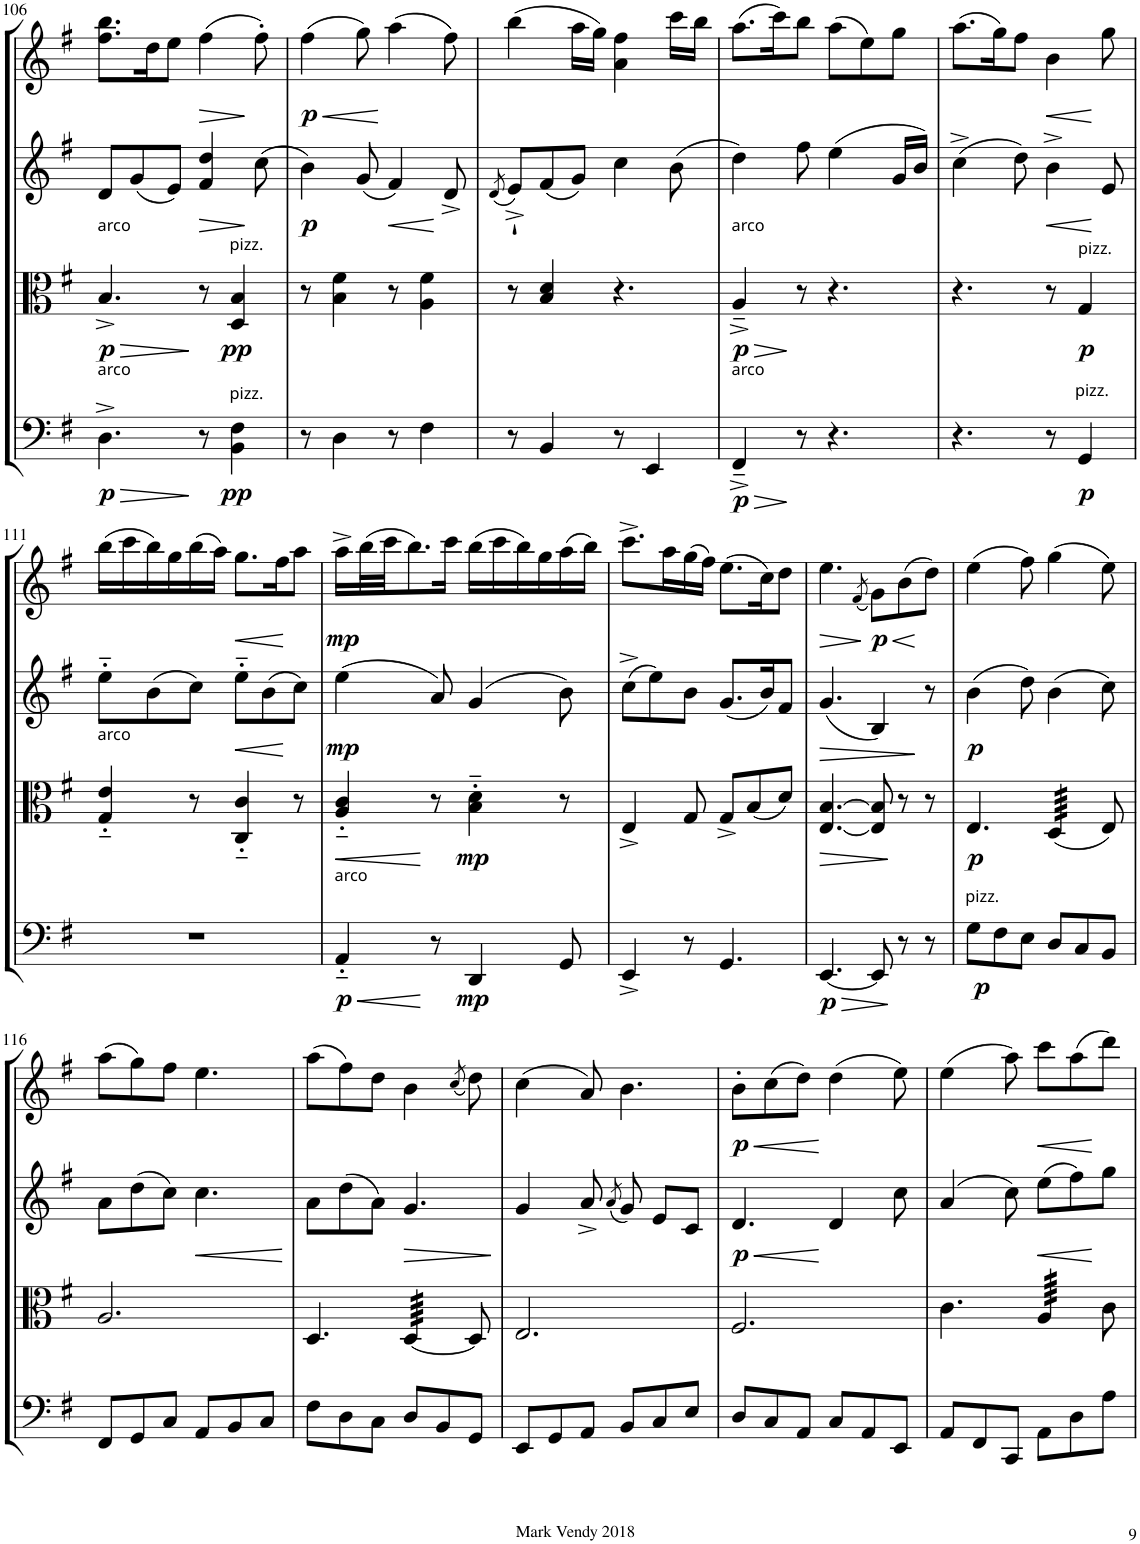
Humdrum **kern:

**kern	**dynam	**kern	**dynam	**kern	**dynam	**kern	**dynam
*part4	*part4	*part3	*part3	*part2	*part2	*part1	*part1
*staff4	*staff4	*staff3	*staff3	*staff2	*staff2	*staff1	*staff1
*I"Violoncello	*	*I"Viola	*	*I"Violin II	*	*I"Violin I	*
*I'Vc	*	*I'Vla	*	*I'Vln	*	*I'Vln	*
!!LO:PB:g=z
*clefF4	*	*clefC3	*	*clefG2	*	*clefG2	*
*k[f#]	*	*k[f#]	*	*k[f#]	*	*k[f#]	*
*M6/8	*	*M6/8	*	*M6/8	*	*M6/8	*
=106	=106	=106	=106	=106	=106	=106	=106
!	!	!LO:TX:a:t=arco	!	!	!	!	!
!LO:TX:a:t=arco	!	!	!	!	!	!	!
!	!LO:HP:b	!	!LO:HP:b	!	!	!	!
!	!LO:DY:n=1:b	!	!LO:DY:n=1:b	!	!	!	!
4.D^\	> p	4.B^/	> p	8d/L	.	8.ff#\ 8.bb\L	.
.	.	.	.	(8g/	.	.	.
.	.	.	.	.	.	16dd\K	.
.	.	.	.	8e/J)	.	8ee\J	.
!	!	!	!	!	!LO:HP:b	!	!LO:HP:b
8r	.	8r	.	4f#/ 4dd/	>	(4ff#\	>
!	!	!LO:TX:a:t=pizz.	!	!	!	!	!
!LO:TX:a:t=pizz.	!	!	!	!	!	!	!
!	!LO:DY:n=2:b	!	!LO:DY:n=2:b	!	!	!	!
4BB\ 4F#\	pp	4D/ 4B/	pp	.	.	.	.
.	.	.	.	(8cc\	.	8ff#'\)	.
=107	=107	=107	=107	=107	=107	=107	=107
!	!	!	!	!	!LO:DY:b	!	!LO:HP:b
!	!	!	!	!	!	!	!LO:DY:n=1:b
8r	.	8r	.	4b\)	p	(4ff#\	< p
4D\	.	4B\ 4f#\	.	.	.	.	.
.	.	.	.	(8g/	.	8gg\)	.
!	!	!	!	!	!LO:HP:b	!	!
8r	.	8r	.	4f#/)	<	(4aa\	]
4F#\	.	4A\ 4f#\	.	.	.	.	.
.	.	.	.	8d^/	]	8ff#\)	.
=108	=108	=108	=108	=108	=108	=108	=108
.	.	.	.	(8qd/	.	.	.
8r	.	8r	.	8e^`/L)	.	(4bb\	.
4BB/	.	4B/ 4d/	.	(8f#/	.	.	.
.	.	.	.	8g/J)	.	16aa\LL	.
.	.	.	.	.	.	16gg\JJ)	.
8r	.	4.r	.	4cc\	.	4a\ 4ff#\	.
4EE/	.	.	.	.	.	.	.
.	.	.	.	(8b\	.	16ccc\LL	.
.	.	.	.	.	.	16bb\JJ	.
=109	=109	=109	=109	=109	=109	=109	=109
!	!	!LO:TX:a:t=arco	!	!	!	!	!
!LO:TX:a:t=arco	!	!	!	!	!	!	!
!	!LO:HP:b	!	!LO:HP:b	!	!	!	!
!	!LO:DY:n=1:b	!	!LO:DY:n=1:b	!	!	!	!
4FF#~^/	> p	4A~^/	> p	4dd\)	.	(8.aa\L	.
.	.	.	.	.	.	16ccc\K)	.
8r	]	8r	]	8ff#\	.	8bb\J	.
4.r	.	4.r	.	(4ee\	.	(8aa\L	.
.	.	.	.	.	.	8ee\)	.
.	.	.	.	16g/LL	.	8gg\J	.
.	.	.	.	16b/JJ)	.	.	.
=110	=110	=110	=110	=110	=110	=110	=110
4.r	.	4.r	.	(4cc^\	.	(8.aa\L	.
.	.	.	.	.	.	16gg\K)	.
.	.	.	.	8dd\)	.	8ff#\J	.
!	!	!	!	!	!LO:HP:b	!	!LO:HP:b
8r	.	8r	.	4b^\	<	4b\	<
!	!	!LO:TX:a:t=pizz.	!	!	!	!	!
!LO:TX:a:t=pizz.	!	!	!	!	!	!	!
!	!LO:DY:b	!	!LO:DY:b	!	!	!	!
4GG/	p	4G/	p	.	.	.	.
.	.	.	.	8e/	[	8gg\	[
!!LO:LB:g=z
=111	=111	=111	=111	=111	=111	=111	=111
!	!	!LO:TX:a:t=arco	!	!	!	!	!
2.r	.	4G/'~ 4e/'~	.	8ee'~\L	.	(16bb\LL	.
.	.	.	.	.	.	16ccc\	.
.	.	.	.	(8b\	.	16bb\)	.
.	.	.	.	.	.	16gg\	.
.	.	8r	.	8cc\J)	.	(16bb\	.
.	.	.	.	.	.	16aa\JJ)	.
!	!	!	!	!	!LO:HP:b	!	!LO:HP:b
.	.	4C/'~ 4c/'~	.	8ee'~\L	<	8.gg\L	<
.	.	.	.	(8b\	.	.	.
.	.	.	.	.	.	16ff#\K	.
.	.	8r	.	8cc\J)	[	8aa\J	[
=112	=112	=112	=112	=112	=112	=112	=112
!LO:TX:a:t=arco	!	!	!	!	!	!	!
!	!LO:HP:b	!	!LO:HP:b	!	!	!	!
!	!LO:DY:n=1:b	!	!	!	!LO:DY:b	!	!LO:DY:b
4AA'~/	< p	4A/'~ 4c/'~	<	(4ee\	mp	16aa^\LL	mp
.	.	.	.	.	.	(32bb\L	.
.	.	.	.	.	.	32ccc\JJ	.
.	.	.	.	.	.	8.bb\)	.
8r	]	8r	]	8a/)	.	.	.
.	.	.	.	.	.	16ccc\Jk	.
!	!LO:DY:n=2:b	!	!LO:DY:b	!	!	!	!
4DD/	mp	4B\'~ 4d\'~	mp	(4g/	.	(16bb\LL	.
.	.	.	.	.	.	16ccc\	.
.	.	.	.	.	.	16bb\)	.
.	.	.	.	.	.	16gg\	.
8GG/	.	8r	.	8b\)	.	(16aa\	.
.	.	.	.	.	.	16bb\JJ)	.
=113	=113	=113	=113	=113	=113	=113	=113
4EE^/	.	4E^/	.	(8cc^\L	.	8.ccc^\L	.
.	.	.	.	8ee\)	.	.	.
.	.	.	.	.	.	16aa\L	.
8r	.	8G/	.	8b\J	.	(16gg\	.
.	.	.	.	.	.	16ff#\JJ)	.
4.GG/	.	8G^/L	.	(8.g/L	.	(8.ee\L	.
.	.	(8B/	.	.	.	.	.
.	.	.	.	16b/K)	.	16cc\K)	.
.	.	8d/J)	.	8f#/J	.	8dd\J	.
=114	=114	=114	=114	=114	=114	=114	=114
!	!LO:DY:b	!	!	!	!LO:HP:b	!	!LO:HP:b
[4.EE/	p	[4.E/ [4.B/	.	(4.g/	>	4.ee\	>
.	.	.	.	.	.	(8qf#/	.
!	!	!	!	!	!	!	!LO:DY:n=1:b
8EE/]	.	8E/] 8B/]	.	4B/)	.	8g\L)	[ p
8r	[	8r	[	.	.	(8b\	.
8r	.	8r	.	8r	[	8dd\J)	]
=115	=115	=115	=115	=115	=115	=115	=115
!LO:TX:a:t=pizz.	!	!	!	!	!	!	!
!	!LO:DY:b	!	!LO:DY:b	!	!LO:DY:b	!	!
8G\L	p	4.E/	p	(4b\	p	(4ee\	.
8F#\	.	.	.	.	.	.	.
8E\J	.	.	.	8dd\)	.	8ff#\)	.
*	*	*tremolo	*	*	*	*	*
8D/L	.	(64D/LLLL	.	(4b\	.	(4gg\	.
.	.	(64D/	.	.	.	.	.
.	.	(64D/	.	.	.	.	.
.	.	(64D/	.	.	.	.	.
.	.	(64D/	.	.	.	.	.
.	.	(64D/	.	.	.	.	.
.	.	(64D/	.	.	.	.	.
.	.	(64D/	.	.	.	.	.
8C/	.	(64D/	.	.	.	.	.
.	.	(64D/	.	.	.	.	.
.	.	(64D/	.	.	.	.	.
.	.	(64D/	.	.	.	.	.
.	.	(64D/	.	.	.	.	.
.	.	(64D/	.	.	.	.	.
.	.	(64D/	.	.	.	.	.
.	.	(64D/JJJJ	.	.	.	.	.
*	*	*Xtremolo	*	*	*	*	*
8BB/J	.	8E/)	.	8cc\)	.	8ee\)	.
!!LO:LB:g=z
=116	=116	=116	=116	=116	=116	=116	=116
8FF#/L	.	2.A/	.	8a\L	.	(8aa\L	.
8GG/	.	.	.	(8dd\	.	8gg\)	.
8C/J	.	.	.	8cc\J)	.	8ff#\J	.
!	!	!	!	!	!LO:HP:b	!	!
8AA/L	.	.	.	4.cc\	<	4.ee\	.
8BB/	.	.	.	.	.	.	.
8C/J	.	.	.	.	.	.	.
.	.	.	.	.	]	.	.
=117	=117	=117	=117	=117	=117	=117	=117
8F#\L	.	4.D/	.	8a\L	.	(8aa\L	.
8D\	.	.	.	(8dd\	.	8ff#\)	.
8C\J	.	.	.	8a\J)	.	8dd\J	.
!	!	!	!	!	!LO:HP:b	!	!
*	*	*tremolo	*	*	*	*	*
8D/L	.	[64D/LLLL	.	4.g/	>	4b\	.
.	.	64D/	.	.	.	.	.
.	.	64D/	.	.	.	.	.
.	.	64D/	.	.	.	.	.
.	.	64D/	.	.	.	.	.
.	.	64D/	.	.	.	.	.
.	.	64D/	.	.	.	.	.
.	.	64D/	.	.	.	.	.
8BB/	.	64D/	.	.	.	.	.
.	.	64D/	.	.	.	.	.
.	.	64D/	.	.	.	.	.
.	.	64D/	.	.	.	.	.
.	.	64D/	.	.	.	.	.
.	.	64D/	.	.	.	.	.
.	.	64D/	.	.	.	.	.
.	.	64D/JJJJ	.	.	.	.	.
*	*	*Xtremolo	*	*	*	*	*
.	.	.	.	.	.	(8qcc/	.
8GG/J	.	8D/]	.	.	.	8dd\)	.
.	.	.	.	.	[	.	.
=118	=118	=118	=118	=118	=118	=118	=118
8EE/L	.	2.E/	.	4g/	.	(4cc\	.
8GG/	.	.	.	.	.	.	.
8AA/J	.	.	.	8a^/	.	8a/)	.
.	.	.	.	(8qa/	.	.	.
8BB/L	.	.	.	8g/)	.	4.b\	.
8C/	.	.	.	8e/L	.	.	.
8E/J	.	.	.	8c/J	.	.	.
=119	=119	=119	=119	=119	=119	=119	=119
!	!	!	!	!	!LO:HP:b	!	!LO:HP:b
!	!	!	!	!	!LO:DY:n=1:b	!	!LO:DY:n=1:b
8D/L	.	2.F#/	.	4.d/	< p	8b'\L	< p
8C/	.	.	.	.	.	(8cc\	.
8AA/J	.	.	.	.	.	8dd\J)	.
8C/L	.	.	.	4d/	]	(4dd\	.
8AA/	.	.	.	.	.	.	.
8EE/J	.	.	.	8cc\	.	8ee\)	.
=120	=120	=120	=120	=120	=120	=120	=120
8AA/L	.	4.c\	.	(4a/	.	(4ee\	.
8FF#/	.	.	.	.	.	.	.
8CC/J	.	.	.	8cc\)	.	8aa\)	.
*	*	*tremolo	*	*	*	*	*
8AA\L	.	64A/LLLL	.	(8ee\L	.	8ccc\L	.
.	.	64A/	.	.	.	.	.
.	.	64A/	.	.	.	.	.
.	.	64A/	.	.	.	.	.
.	.	64A/	.	.	.	.	.
.	.	64A/	.	.	.	.	.
.	.	64A/	.	.	.	.	.
.	.	64A/	.	.	.	.	.
8D\	.	64A/	.	8ff#\)	.	(8aa\	.
.	.	64A/	.	.	.	.	.
.	.	64A/	.	.	.	.	.
.	.	64A/	.	.	.	.	.
.	.	64A/	.	.	.	.	.
.	.	64A/	.	.	.	.	.
.	.	64A/	.	.	.	.	.
.	.	64A/JJJJ	.	.	.	.	.
*	*	*Xtremolo	*	*	*	*	*
8A\J	.	8c\	.	8gg\J	[	8ddd\J)	[
=	=	=	=	=	=	=	=
*-	*-	*-	*-	*-	*-	*-	*-
